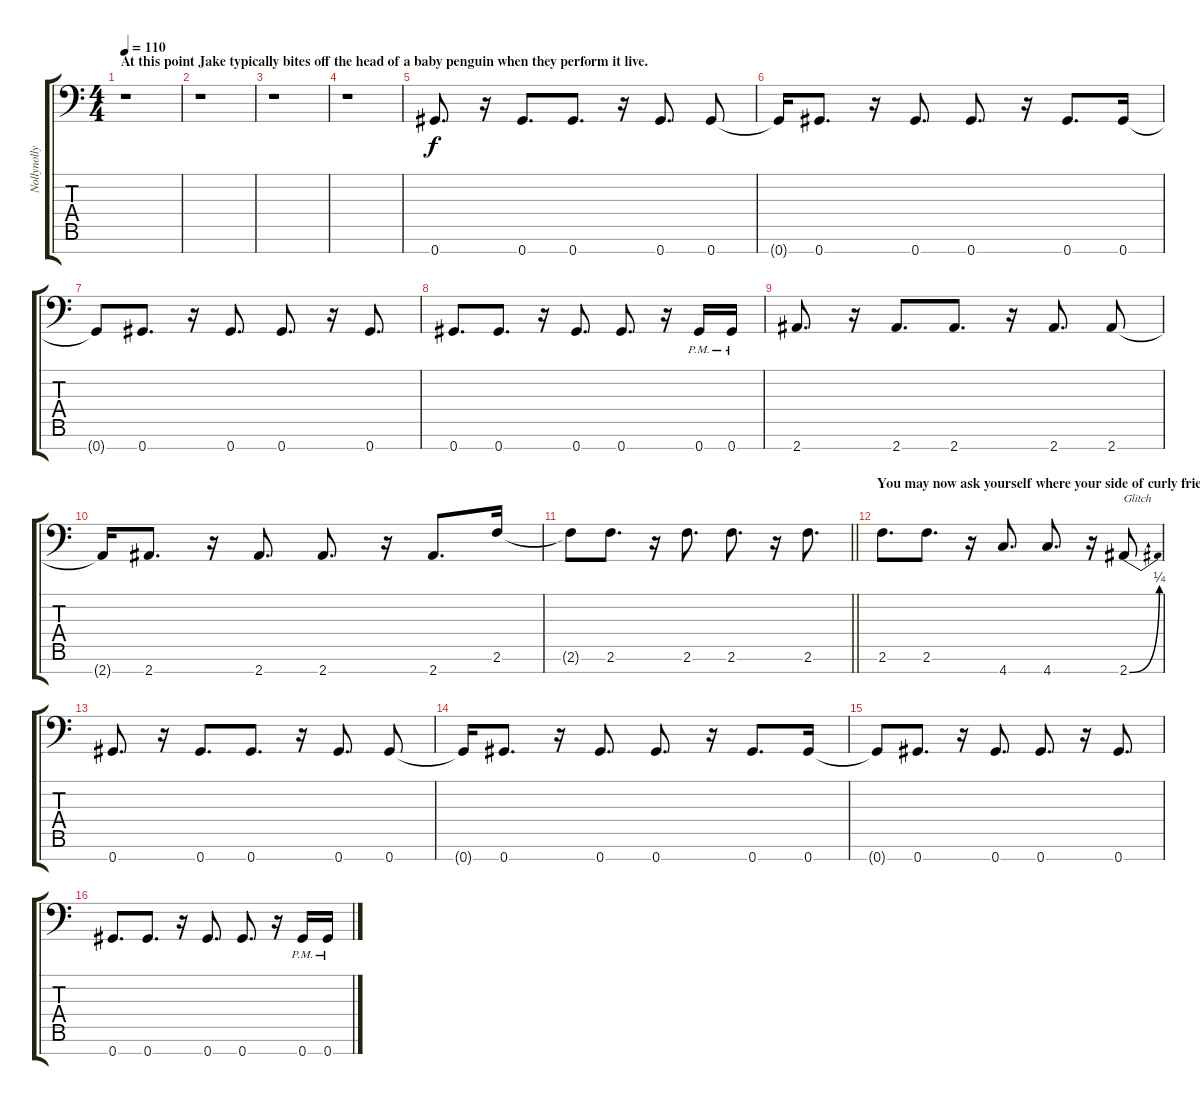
\track ("Nollynollynollynollynollynollynolly." "Nollynolly") {instrument electricbasspick}
\staff {score tabs}
\tuning (Eb4 Bb3 Gb3 Db3 Ab2 Eb2 Ab1) {hide}
\ts (4 4)
\section ("" "At this point Jake typically bites off the head of a baby penguin when they perform it live.")
\tempo 110
\clef f4
\ks c
r.1{dy f} |
r.1 |
r.1 |
r.1 |
0.7.8{d} r.16 0.7.8{d} 0.7.8{d} r.16 0.7.8{d} 0.7.8 |
0.7{t}.16 0.7.8{d} r.16 0.7.8{d} 0.7.8{d} r.16 0.7.8{d} 0.7.16 |
0.7{t}.8 0.7.8{d} r.16 0.7.8{d} 0.7.8{d} r.16 0.7.8{d} |
0.7.8{d} 0.7.8{d} r.16 0.7.8{d} 0.7.8{d} r.16 0.7{pm}.16 0.7{pm}.16 |
2.7.8{d} r.16 2.7.8{d} 2.7.8{d} r.16 2.7.8{d} 2.7.8 |
2.7{t}.16 2.7.8{d} r.16 2.7.8{d} 2.7.8{d} r.16 2.7.8{d} 2.6.16 |
\barLineRight lightlight
2.6{t}.8 2.6.8{d} r.16 2.6.8{d} 2.6.8{d} r.16 2.6.8{d} |
\section ("" "You may now ask yourself where your side of curly fries is.")
2.6.8{d} 2.6.8{d} r.16 4.7.8{d} 4.7.8{d} r.16 2.7{be (bend 0 0 60 1)}.8{txt "Glitch"} |
0.7.8{d} r.16 0.7.8{d} 0.7.8{d} r.16 0.7.8{d} 0.7.8 |
0.7{t}.16 0.7.8{d} r.16 0.7.8{d} 0.7.8{d} r.16 0.7.8{d} 0.7.16 |
0.7{t}.8 0.7.8{d} r.16 0.7.8{d} 0.7.8{d} r.16 0.7.8{d} |
0.7.8{d} 0.7.8{d} r.16 0.7.8{d} 0.7.8{d} r.16 0.7{pm}.16 0.7{pm}.16
